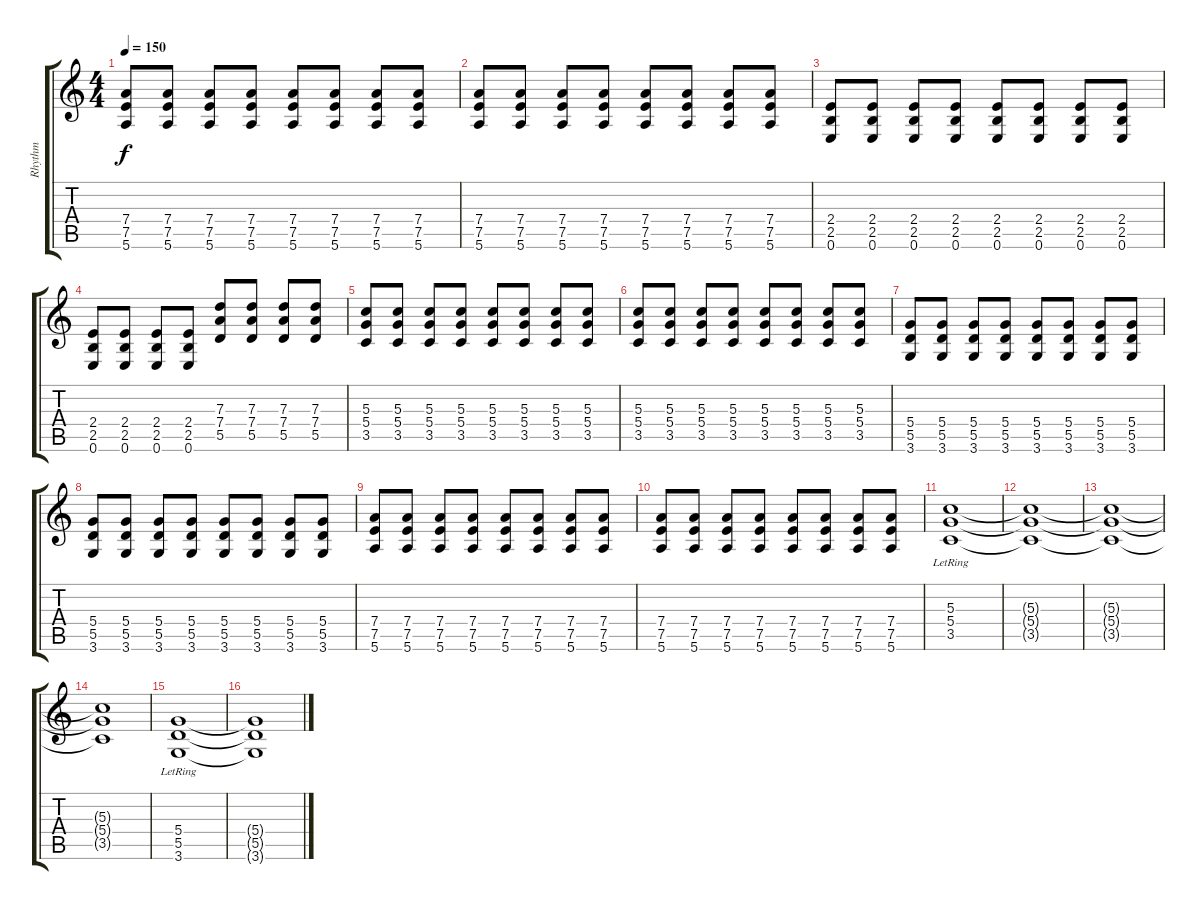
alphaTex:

\track ("Rhythm" "Rhythm") {instrument overdrivenguitar}
\staff {score tabs}
\tuning (E4 B3 G3 D3 A2 E2) {hide}
\ts (4 4)
\tempo 150
\clef g2
\ks c
(7.4 7.5 5.6).8{dy f} (7.4 7.5 5.6).8 (7.4 7.5 5.6).8 (7.4 7.5 5.6).8 (7.4 7.5 5.6).8 (7.4 7.5 5.6).8 (7.4 7.5 5.6).8 (7.4 7.5 5.6).8 |
(7.4 7.5 5.6).8 (7.4 7.5 5.6).8 (7.4 7.5 5.6).8 (7.4 7.5 5.6).8 (7.4 7.5 5.6).8 (7.4 7.5 5.6).8 (7.4 7.5 5.6).8 (7.4 7.5 5.6).8 |
(2.4 2.5 0.6).8 (2.4 2.5 0.6).8 (2.4 2.5 0.6).8 (2.4 2.5 0.6).8 (2.4 2.5 0.6).8 (2.4 2.5 0.6).8 (2.4 2.5 0.6).8 (2.4 2.5 0.6).8 |
(2.4 2.5 0.6).8 (2.4 2.5 0.6).8 (2.4 2.5 0.6).8 (2.4 2.5 0.6).8 (7.3 7.4 5.5).8 (7.3 7.4 5.5).8 (7.3 7.4 5.5).8 (7.3 7.4 5.5).8 |
(5.3 5.4 3.5).8 (5.3 5.4 3.5).8 (5.3 5.4 3.5).8 (5.3 5.4 3.5).8 (5.3 5.4 3.5).8 (5.3 5.4 3.5).8 (5.3 5.4 3.5).8 (5.3 5.4 3.5).8 |
(5.3 5.4 3.5).8 (5.3 5.4 3.5).8 (5.3 5.4 3.5).8 (5.3 5.4 3.5).8 (5.3 5.4 3.5).8 (5.3 5.4 3.5).8 (5.3 5.4 3.5).8 (5.3 5.4 3.5).8 |
(5.4 5.5 3.6).8 (5.4 5.5 3.6).8 (5.4 5.5 3.6).8 (5.4 5.5 3.6).8 (5.4 5.5 3.6).8 (5.4 5.5 3.6).8 (5.4 5.5 3.6).8 (5.4 5.5 3.6).8 |
(5.4 5.5 3.6).8 (5.4 5.5 3.6).8 (5.4 5.5 3.6).8 (5.4 5.5 3.6).8 (5.4 5.5 3.6).8 (5.4 5.5 3.6).8 (5.4 5.5 3.6).8 (5.4 5.5 3.6).8 |
(7.4 7.5 5.6).8 (7.4 7.5 5.6).8 (7.4 7.5 5.6).8 (7.4 7.5 5.6).8 (7.4 7.5 5.6).8 (7.4 7.5 5.6).8 (7.4 7.5 5.6).8 (7.4 7.5 5.6).8 |
(7.4 7.5 5.6).8 (7.4 7.5 5.6).8 (7.4 7.5 5.6).8 (7.4 7.5 5.6).8 (7.4 7.5 5.6).8 (7.4 7.5 5.6).8 (7.4 7.5 5.6).8 (7.4 7.5 5.6).8 |
(5.3{lr} 5.4 3.5).1 |
(5.3{t} 5.4{t} 3.5{t}).1 |
(5.3{t} 5.4{t} 3.5{t}).1 |
(5.3{t} 5.4{t} 3.5{t}).1 |
(5.4 5.5{lr} 3.6).1 |
(5.4{t} 5.5{t} 3.6{t}).1
